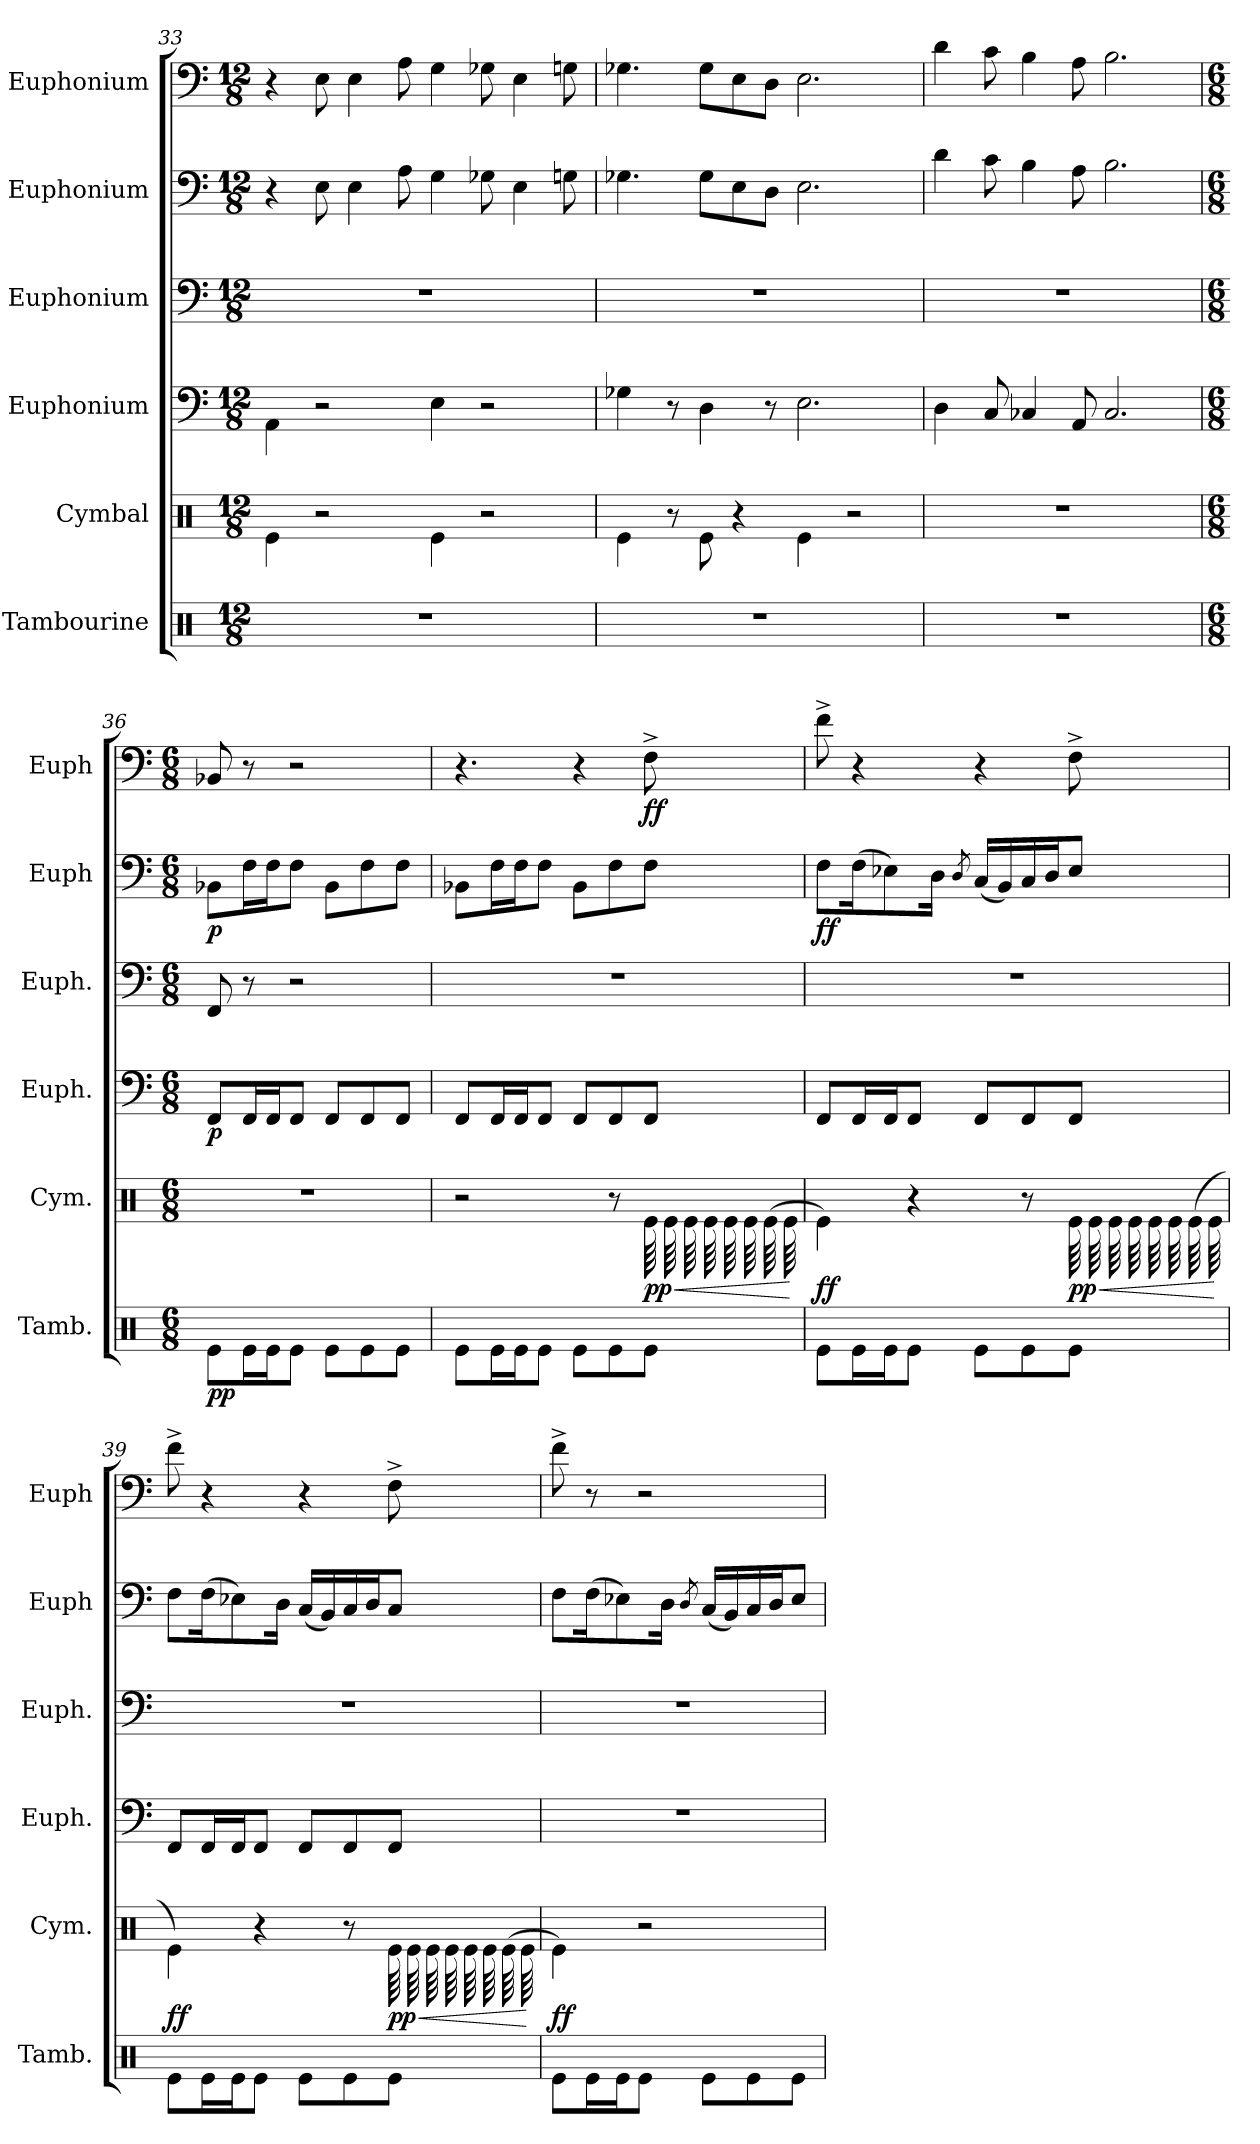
**kern	**dynam	**kern	**dynam	**kern	**dynam	**kern	**kern	**dynam	**kern	**dynam
*part6	*part6	*part5	*part5	*part4	*part4	*part3	*part2	*part2	*part1	*part1
*staff6	*staff6	*staff5	*staff5	*staff4	*staff4	*staff3	*staff2	*staff2	*staff1	*staff1
*I"Tambourine	*	*I"Cymbal	*	*I"Euphonium	*	*I"Euphonium	*I"Euphonium	*	*I"Euphonium	*
*I'Tamb.	*	*I'Cym.	*	*I'Euph.	*	*I'Euph.	*I'Euph	*	*I'Euph	*
*clefX	*	*clefX	*	*clefF4	*	*clefF4	*clefF4	*	*clefF4	*
*k[]	*	*k[]	*	*k[]	*	*k[]	*k[]	*	*k[]	*
*M12/8	*	*M12/8	*	*M12/8	*	*M12/8	*M12/8	*	*M12/8	*
=33	=33	=33	=33	=33	=33	=33	=33	=33	=33	=33
1.r	.	4Re\	.	4AA\	.	1.r	4r	.	4r	.
.	.	2r	.	2r	.	.	8E\	.	8E\	.
.	.	.	.	.	.	.	4E\	.	4E\	.
.	.	.	.	.	.	.	8A\	.	8A\	.
.	.	4Re\	.	4E\	.	.	4G\	.	4G\	.
.	.	2r	.	2r	.	.	8G-X\	.	8G-X\	.
.	.	.	.	.	.	.	4E\	.	4E\	.
.	.	.	.	.	.	.	8Gn\	.	8Gn\	.
=34	=34	=34	=34	=34	=34	=34	=34	=34	=34	=34
1.r	.	4Re\	.	4G-X\	.	1.r	4.G-X\	.	4.G-X\	.
.	.	8r	.	8r	.	.	.	.	.	.
.	.	8Re\	.	4D\	.	.	8G-\L	.	8G-\L	.
.	.	4r	.	.	.	.	8E\	.	8E\	.
.	.	.	.	8r	.	.	8D\J	.	8D\J	.
.	.	4Re\	.	2.E\	.	.	2.E\	.	2.E\	.
.	.	2r	.	.	.	.	.	.	.	.
!!LO:LB:g=z
=35	=35	=35	=35	=35	=35	=35	=35	=35	=35	=35
1.r	.	1.r	.	4D\	.	1.r	4d\	.	4d\	.
.	.	.	.	8C/	.	.	8c\	.	8c\	.
.	.	.	.	4C-X/	.	.	4B\	.	4B\	.
.	.	.	.	8AA/	.	.	8A\	.	8A\	.
.	.	.	.	2.C-/	.	.	2.B\	.	2.B\	.
=36	=36	=36	=36	=36	=36	=36	=36	=36	=36	=36
!!LO:REH:place=s1:a:B:fs=14:t=C
*M6/8	*	*M6/8	*	*M6/8	*	*M6/8	*M6/8	*	*M6/8	*
*	*	*	*	*	*	*	*	*	*MM113	*
!	!LO:DY:b	!	!	!	!LO:DY:b	!	!	!LO:DY:b	!	!
8Re\L	pp	2.r	.	8FF/L	p	8FF/	8BB-X\L	p	8BB-X/	.
16Re\L	.	.	.	16FF/L	.	8r	16F\L	.	8r	.
16Re\J	.	.	.	16FF/J	.	.	16F\J	.	.	.
8Re\J	.	.	.	8FF/J	.	2r	8F\J	.	2r	.
8Re\L	.	.	.	8FF/L	.	.	8BB-\L	.	.	.
8Re\	.	.	.	8FF/	.	.	8F\	.	.	.
8Re\J	.	.	.	8FF/J	.	.	8F\J	.	.	.
=37	=37	=37	=37	=37	=37	=37	=37	=37	=37	=37
8Re\L	.	2r	.	8FF/L	.	2.r	8BB-X\L	.	4.r	.
16Re\L	.	.	.	16FF/L	.	.	16F\L	.	.	.
16Re\J	.	.	.	16FF/J	.	.	16F\J	.	.	.
8Re\J	.	.	.	8FF/J	.	.	8F\J	.	.	.
8Re\L	.	.	.	8FF/L	.	.	8BB-\L	.	4r	.
8Re\	.	8r	.	8FF/	.	.	8F\	.	.	.
!	!	!	!LO:HP:b	!	!	!	!	!	!	!
!	!	!	!LO:DY:n=1:b	!	!	!	!	!	!	!LO:DY:b
*	*	*tremolo	*	*	*	*	*	*	*	*
8Re\J	.	(>64Re\	< pp	8FF/J	.	.	8F\J	.	8F^\	ff
.	.	(>64Re\	.	.	.	.	.	.	.	.
.	.	(>64Re\	.	.	.	.	.	.	.	.
.	.	(>64Re\	.	.	.	.	.	.	.	.
.	.	(>64Re\	.	.	.	.	.	.	.	.
.	.	(>64Re\	.	.	.	.	.	.	.	.
.	.	(>64Re\	.	.	.	.	.	.	.	.
.	.	64Re\	.	.	.	.	.	.	.	.
*	*	*Xtremolo	*	*	*	*	*	*	*	*
.	.	.	[	.	.	.	.	.	.	.
=38	=38	=38	=38	=38	=38	=38	=38	=38	=38	=38
!	!	!	!LO:DY:b	!	!	!	!	!LO:DY:b	!	!
8Re\L	.	4Re\)	ff	8FF/L	.	2.r	8F\L	ff	8f^\	.
16Re\L	.	.	.	16FF/L	.	.	(>16F\K	.	4r	.
16Re\J	.	.	.	16FF/J	.	.	8E-X\)	.	.	.
8Re\J	.	4r	.	8FF/J	.	.	.	.	.	.
.	.	.	.	.	.	.	16D\Jk	.	.	.
.	.	.	.	.	.	.	8qD/	.	.	.
8Re\L	.	.	.	8FF/L	.	.	(<16C/LL	.	4r	.
.	.	.	.	.	.	.	16BB/)	.	.	.
8Re\	.	8r	.	8FF/	.	.	16C/	.	.	.
.	.	.	.	.	.	.	16D/J	.	.	.
!	!	!	!LO:HP:b	!	!	!	!	!	!	!
!	!	!	!LO:DY:n=1:b	!	!	!	!	!	!	!
*	*	*tremolo	*	*	*	*	*	*	*	*
8Re\J	.	(>64Re\	< pp	8FF/J	.	.	8E-/J	.	8F^\	.
.	.	(>64Re\	.	.	.	.	.	.	.	.
.	.	(>64Re\	.	.	.	.	.	.	.	.
.	.	(>64Re\	.	.	.	.	.	.	.	.
.	.	(>64Re\	.	.	.	.	.	.	.	.
.	.	(>64Re\	.	.	.	.	.	.	.	.
.	.	(>64Re\	.	.	.	.	.	.	.	.
.	.	64Re\	.	.	.	.	.	.	.	.
*	*	*Xtremolo	*	*	*	*	*	*	*	*
.	.	.	[	.	.	.	.	.	.	.
!!LO:PB:g=z
=39	=39	=39	=39	=39	=39	=39	=39	=39	=39	=39
!	!	!	!LO:DY:b	!	!	!	!	!	!	!
8Re\L	.	4Re\)	ff	8FF/L	.	2.r	8F\L	.	8f^\	.
16Re\L	.	.	.	16FF/L	.	.	(>16F\K	.	4r	.
16Re\J	.	.	.	16FF/J	.	.	8E-X\)	.	.	.
8Re\J	.	4r	.	8FF/J	.	.	.	.	.	.
.	.	.	.	.	.	.	16D\Jk	.	.	.
8Re\L	.	.	.	8FF/L	.	.	(<16C/LL	.	4r	.
.	.	.	.	.	.	.	16BB/)	.	.	.
8Re\	.	8r	.	8FF/	.	.	16C/	.	.	.
.	.	.	.	.	.	.	16D/J	.	.	.
!	!	!	!LO:HP:b	!	!	!	!	!	!	!
!	!	!	!LO:DY:n=1:b	!	!	!	!	!	!	!
*	*	*tremolo	*	*	*	*	*	*	*	*
8Re\J	.	(>64Re\	< pp	8FF/J	.	.	8C/J	.	8F^\	.
.	.	(>64Re\	.	.	.	.	.	.	.	.
.	.	(>64Re\	.	.	.	.	.	.	.	.
.	.	(>64Re\	.	.	.	.	.	.	.	.
.	.	(>64Re\	.	.	.	.	.	.	.	.
.	.	(>64Re\	.	.	.	.	.	.	.	.
.	.	(>64Re\	.	.	.	.	.	.	.	.
.	.	64Re\	.	.	.	.	.	.	.	.
*	*	*Xtremolo	*	*	*	*	*	*	*	*
.	.	.	[	.	.	.	.	.	.	.
=40	=40	=40	=40	=40	=40	=40	=40	=40	=40	=40
!	!	!	!LO:DY:b	!	!	!	!	!	!	!
8Re\L	.	4Re\)	ff	2.r	.	2.r	8F\L	.	8f^\	.
16Re\L	.	.	.	.	.	.	(>16F\K	.	8r	.
16Re\J	.	.	.	.	.	.	8E-X\)	.	.	.
8Re\J	.	2r	.	.	.	.	.	.	2r	.
.	.	.	.	.	.	.	16D\Jk	.	.	.
.	.	.	.	.	.	.	8qD/	.	.	.
8Re\L	.	.	.	.	.	.	(<16C/LL	.	.	.
.	.	.	.	.	.	.	16BB/)	.	.	.
8Re\	.	.	.	.	.	.	16C/	.	.	.
.	.	.	.	.	.	.	16D/J	.	.	.
8Re\J	.	.	.	.	.	.	8E-/J	.	.	.
=	=	=	=	=	=	=	=	=	=	=
*-	*-	*-	*-	*-	*-	*-	*-	*-	*-	*-
